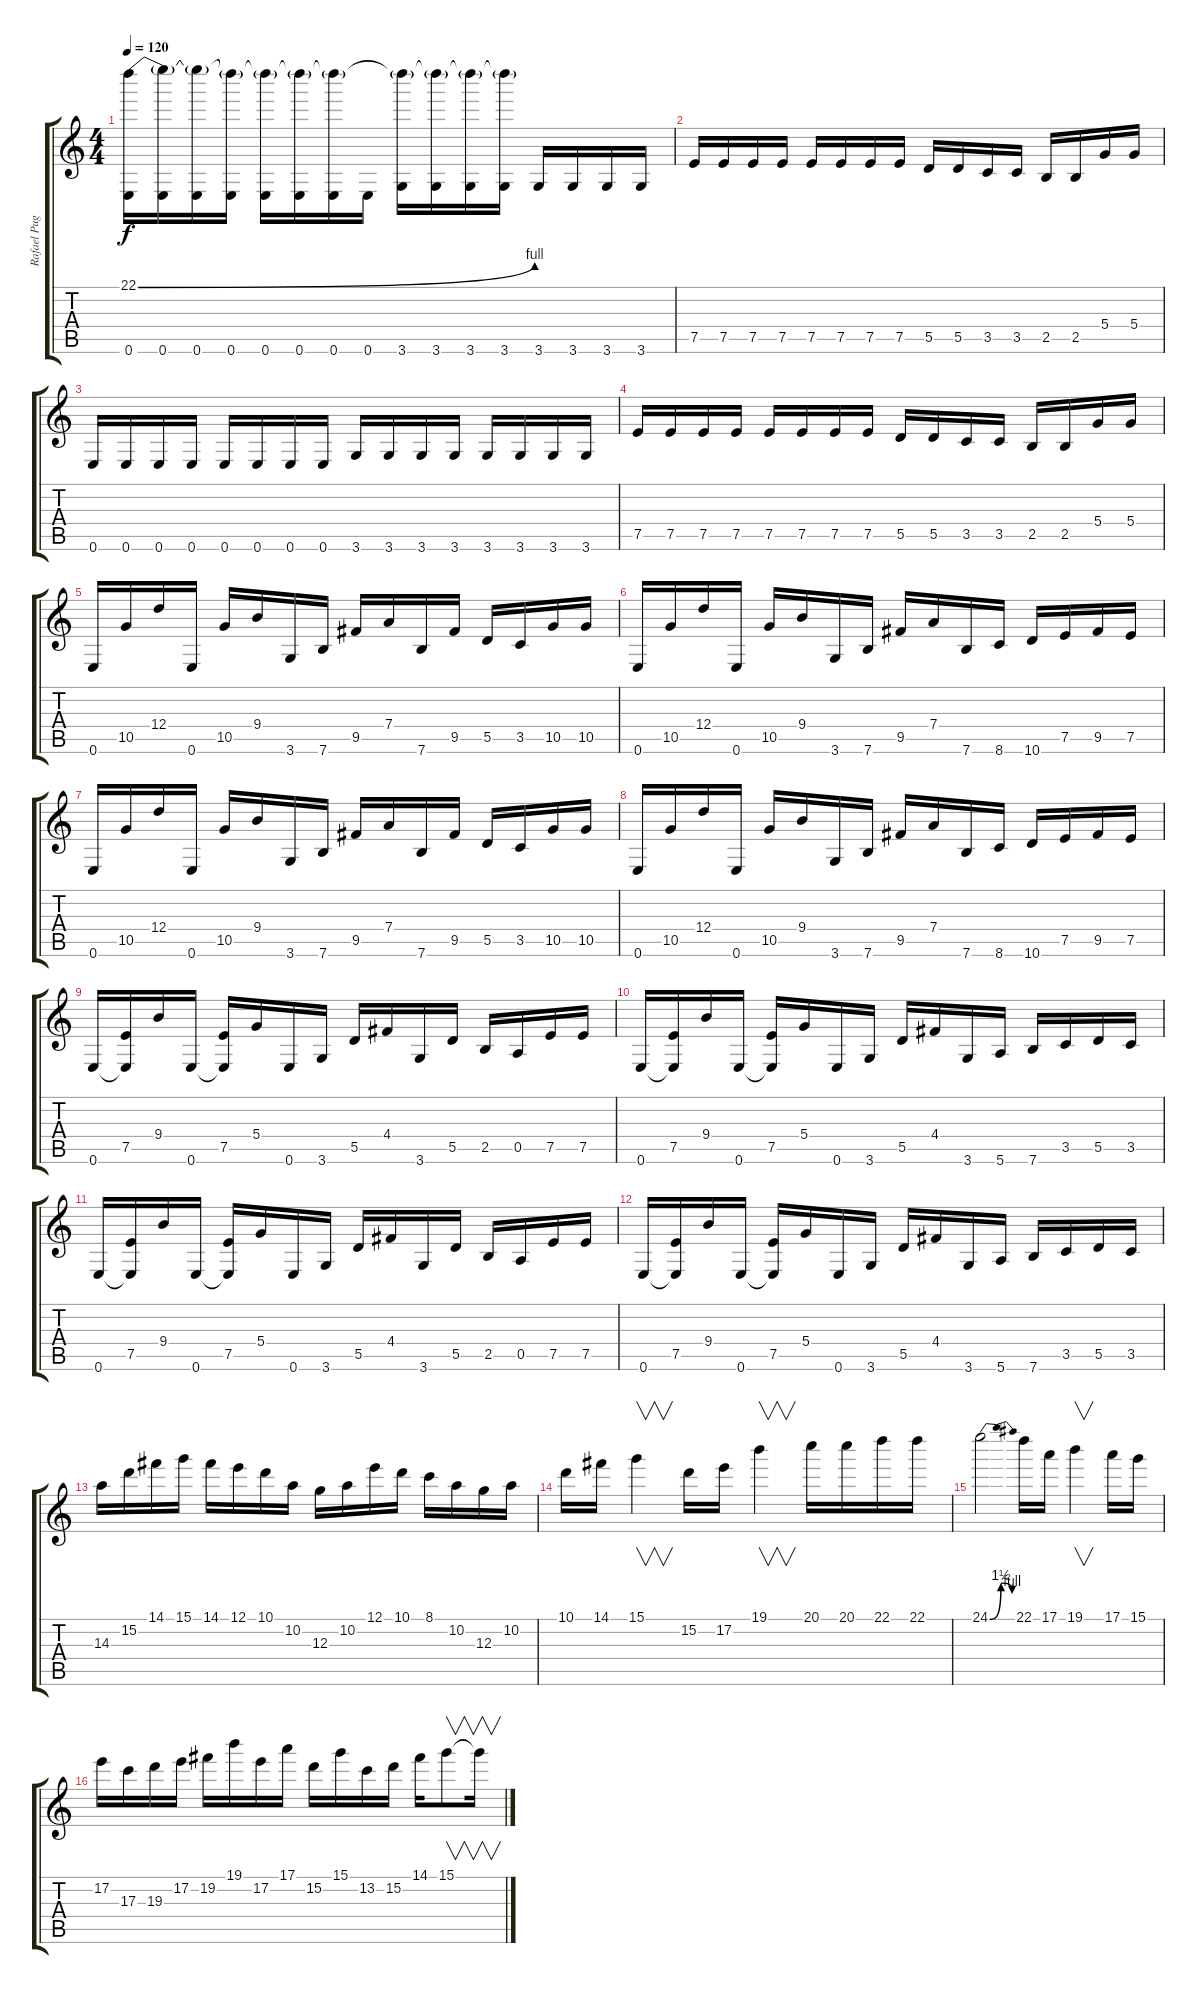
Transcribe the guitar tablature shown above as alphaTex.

\track ("Rafael Pugliesi" "Rafael Pug") {instrument overdrivenguitar}
\staff {score tabs}
\tuning (E4 B3 G3 D3 A2 E2) {hide}
\ts (4 4)
\tempo 120
\clef g2
\ks c
(22.1{be (bend 0 0 60 4)} 0.6).16{dy f volume 11} (22.1{t} 0.6).16 (22.1{t} 0.6).16 (22.1{t} 0.6).16 (22.1{t} 0.6).16 (22.1{t} 0.6).16 (22.1{t} 0.6).16 0.6.16 (22.1{t} 3.6).16 (22.1{t} 3.6).16 (22.1{t} 3.6).16 (22.1{t} 3.6).16 3.6.16 3.6.16 3.6.16 3.6.16 |
7.5.16 7.5.16 7.5.16 7.5.16 7.5.16 7.5.16 7.5.16 7.5.16 5.5.16 5.5.16 3.5.16 3.5.16 2.5.16 2.5.16 5.4.16 5.4.16 |
0.6.16 0.6.16 0.6.16 0.6.16 0.6.16 0.6.16 0.6.16 0.6.16 3.6.16 3.6.16 3.6.16 3.6.16 3.6.16 3.6.16 3.6.16 3.6.16 |
7.5.16 7.5.16 7.5.16 7.5.16 7.5.16 7.5.16 7.5.16 7.5.16 5.5.16 5.5.16 3.5.16 3.5.16 2.5.16 2.5.16 5.4.16 5.4.16 |
0.6.16{volume 10} 10.5.16 12.4.16 0.6.16 10.5.16 9.4.16 3.6.16 7.6.16 9.5.16 7.4.16 7.6.16 9.5.16 5.5.16 3.5.16 10.5.16 10.5.16 |
0.6.16 10.5.16 12.4.16 0.6.16 10.5.16 9.4.16 3.6.16 7.6.16 9.5.16 7.4.16 7.6.16 8.6.16 10.6.16 7.5.16 9.5.16 7.5.16 |
0.6.16{volume 10} 10.5.16 12.4.16 0.6.16 10.5.16 9.4.16 3.6.16 7.6.16 9.5.16 7.4.16 7.6.16 9.5.16 5.5.16 3.5.16 10.5.16 10.5.16 |
0.6.16 10.5.16 12.4.16 0.6.16 10.5.16 9.4.16 3.6.16 7.6.16 9.5.16 7.4.16 7.6.16 8.6.16 10.6.16 7.5.16 9.5.16 7.5.16 |
0.6.16 (7.5 0.6{t}).16 9.4.16 0.6.16 (7.5 0.6{t}).16 5.4.16 0.6.16 3.6.16 5.5.16 4.4.16 3.6.16 5.5.16 2.5.16 0.5.16 7.5.16 7.5.16 |
0.6.16 (7.5 0.6{t}).16 9.4.16 0.6.16 (7.5 0.6{t}).16 5.4.16 0.6.16 3.6.16 5.5.16 4.4.16 3.6.16 5.6.16 7.6.16 3.5.16 5.5.16 3.5.16 |
0.6.16 (7.5 0.6{t}).16 9.4.16 0.6.16 (7.5 0.6{t}).16 5.4.16 0.6.16 3.6.16 5.5.16 4.4.16 3.6.16 5.5.16 2.5.16 0.5.16 7.5.16 7.5.16 |
0.6.16 (7.5 0.6{t}).16 9.4.16 0.6.16 (7.5 0.6{t}).16 5.4.16 0.6.16 3.6.16 5.5.16 4.4.16 3.6.16 5.6.16 7.6.16 3.5.16 5.5.16 3.5.16 |
14.3.16{volume 13} 15.2.16 14.1.16 15.1.16 14.1.16 12.1.16 10.1.16 10.2.16 12.3.16 10.2.16 12.1.16 10.1.16 8.1.16 10.2.16 12.3.16 10.2.16 |
10.1.16 14.1.16 15.1.4{v} 15.2.16 17.2.16 19.1.4{v} 20.1.16 20.1.16 22.1.16 22.1.16 |
24.1{be (bendrelease 0 0 30 6 30 6 60 4)}.2 22.1.16 17.1.16 19.1.4{v} 17.1.16 15.1.16 |
17.2.16 17.3.16 19.3.16 17.2.16 19.2.16 19.1.16 17.2.16 17.1.16 15.2.16 15.1.16 13.2.16 15.2.16 14.1.16 15.1.8{v} 15.1{t}.16{v}
